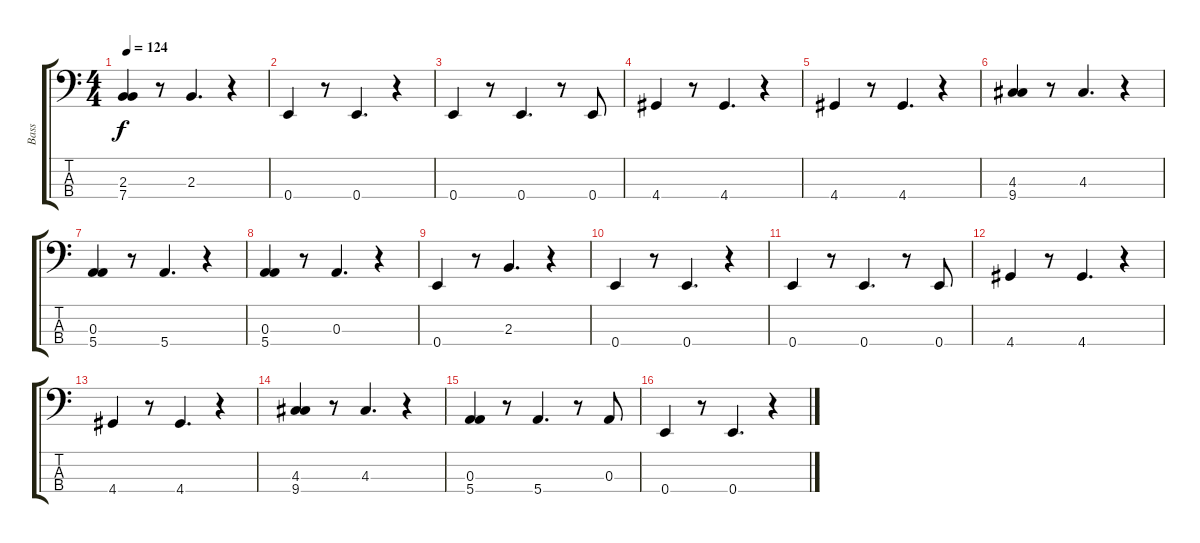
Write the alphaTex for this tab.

\track ("Bass" "Bass") {instrument electricbassfinger}
\staff {score tabs}
\tuning (G2 D2 A1 E1) {hide}
\ts (4 4)
\tempo 124
\clef f4
\ks c
(2.3 7.4).4{dy f} r.8 2.3.4{d} r.4 |
0.4.4 r.8 0.4.4{d} r.4 |
0.4.4 r.8 0.4.4{d} r.8 0.4.8 |
4.4.4 r.8 4.4.4{d} r.4 |
4.4.4 r.8 4.4.4{d} r.4 |
(4.3 9.4).4 r.8 4.3.4{d} r.4 |
(0.3 5.4).4 r.8 5.4.4{d} r.4 |
(0.3 5.4).4 r.8 0.3.4{d} r.4 |
0.4.4 r.8 2.3.4{d} r.4 |
0.4.4 r.8 0.4.4{d} r.4 |
0.4.4 r.8 0.4.4{d} r.8 0.4.8 |
4.4.4 r.8 4.4.4{d} r.4 |
4.4.4 r.8 4.4.4{d} r.4 |
(4.3 9.4).4 r.8 4.3.4{d} r.4 |
(0.3 5.4).4 r.8 5.4.4{d} r.8 0.3.8 |
0.4.4 r.8 0.4.4{d} r.4
